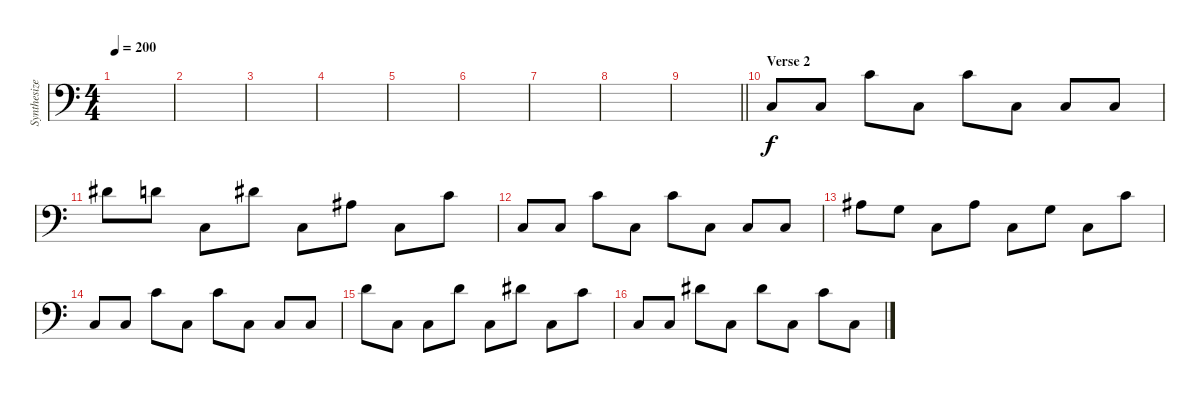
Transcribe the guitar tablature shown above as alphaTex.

\track ("Synthesizer (Staff 2)" "Synthesize") {instrument synthbrass1}
\staff {score}
\tuning (E4 B3 G3 D3 A2 E2 B1) {hide}
\ts (4 4)
\tempo 200
\clef f4
\ks c
|
|
|
|
|
|
|
|
\barLineRight lightlight
|
\section ("" "Verse 2")
3.5.8 3.5.8 1.2.8 3.5.8 1.2.8 3.5.8 3.5.8 3.5.8 |
4.2.8 3.2.8 3.5.8 4.2.8 3.5.8 3.3.8 3.5.8 1.2.8 |
3.5.8 3.5.8 1.2.8 3.5.8 1.2.8 3.5.8 3.5.8 3.5.8 |
3.3.8 0.3.8 3.5.8 3.3.8 3.5.8 0.3.8 3.5.8 1.2.8 |
3.5.8 3.5.8 1.2.8 3.5.8 1.2.8 3.5.8 3.5.8 3.5.8 |
3.2.8 3.5.8 3.5.8 3.2.8 3.5.8 4.2.8 3.5.8 1.2.8 |
3.5.8 3.5.8 4.2.8 3.5.8 4.2.8 3.5.8 1.2.8 3.5.8
